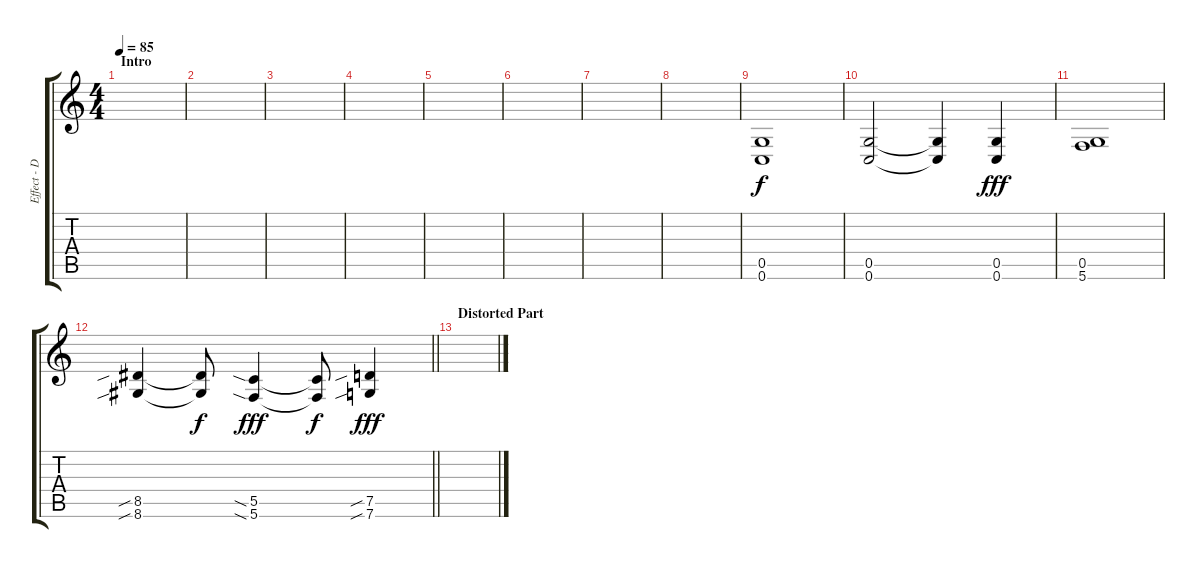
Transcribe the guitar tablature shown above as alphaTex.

\track ("Effect - Distortion" "Effect - D") {instrument overdrivenguitar}
\staff {score tabs}
\tuning (D4 A3 F3 C3 G2 C2) {hide}
\ts (4 4)
\section ("" "Intro")
\tempo 85
\clef g2
\ks c
|
|
|
|
|
|
|
|
(0.5 0.6).1{volume 13} |
(0.5 0.6).2 (0.5{t} 0.6{t}).4{dy f} (0.5 0.6).4{dy fff} |
(0.5 5.6).1 |
\barLineRight lightlight
(8.5{sib} 8.6{sib}).4 (8.5{t} 8.6{t}).8{dy f} (5.5{sia} 5.6{sia}).4{dy fff} (5.5{t} 5.6{t}).8{dy f} (7.5{sib} 7.6{sib}).4{dy fff} |
\section ("" "Distorted Part")
